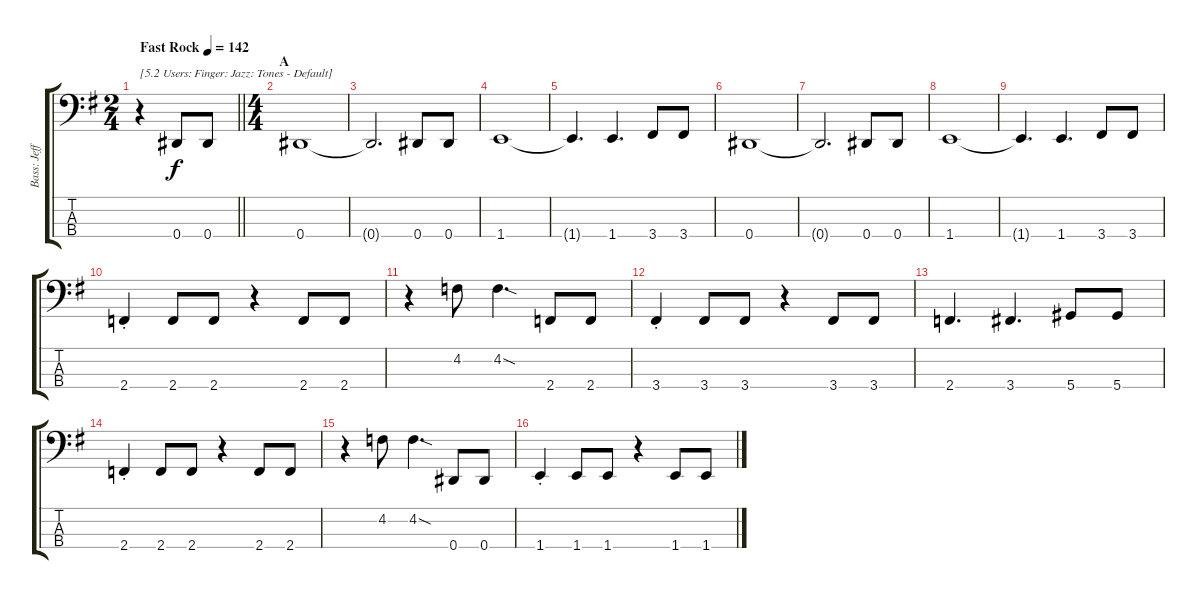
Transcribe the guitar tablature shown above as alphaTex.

\track ("Bass: Jeff" "Bass: Jeff") {instrument electricbassfinger}
\staff {score tabs}
\tuning (Gb2 Db2 Ab1 Eb1) {hide}
\ts (2 4)
\tempo (142 "Fast Rock")
\clef f4
\barLineRight lightlight
\ks g
r.4{txt "[5.2 Users: Finger: Jazz: Tones - Default]" dy f instrument electricbassfinger} 0.4.8 0.4.8 |
\ts (4 4)
\section ("" "A")
0.4.1 |
0.4{t}.2{d} 0.4.8 0.4.8 |
1.4.1 |
1.4{t}.4{d} 1.4.4{d} 3.4.8 3.4.8 |
0.4.1 |
0.4{t}.2{d} 0.4.8 0.4.8 |
1.4.1 |
1.4{t}.4{d} 1.4.4{d} 3.4.8 3.4.8 |
2.4{st}.4 2.4.8 2.4.8 r.4 2.4.8 2.4.8 |
r.4 4.2.8 4.2{sod}.4{d} 2.4.8 2.4.8 |
3.4{st}.4 3.4.8 3.4.8 r.4 3.4.8 3.4.8 |
2.4.4{d} 3.4.4{d} 5.4.8 5.4.8 |
2.4{st}.4 2.4.8 2.4.8 r.4 2.4.8 2.4.8 |
r.4 4.2.8 4.2{sod}.4{d} 0.4.8 0.4.8 |
1.4{st}.4 1.4.8 1.4.8 r.4 1.4.8 1.4.8
